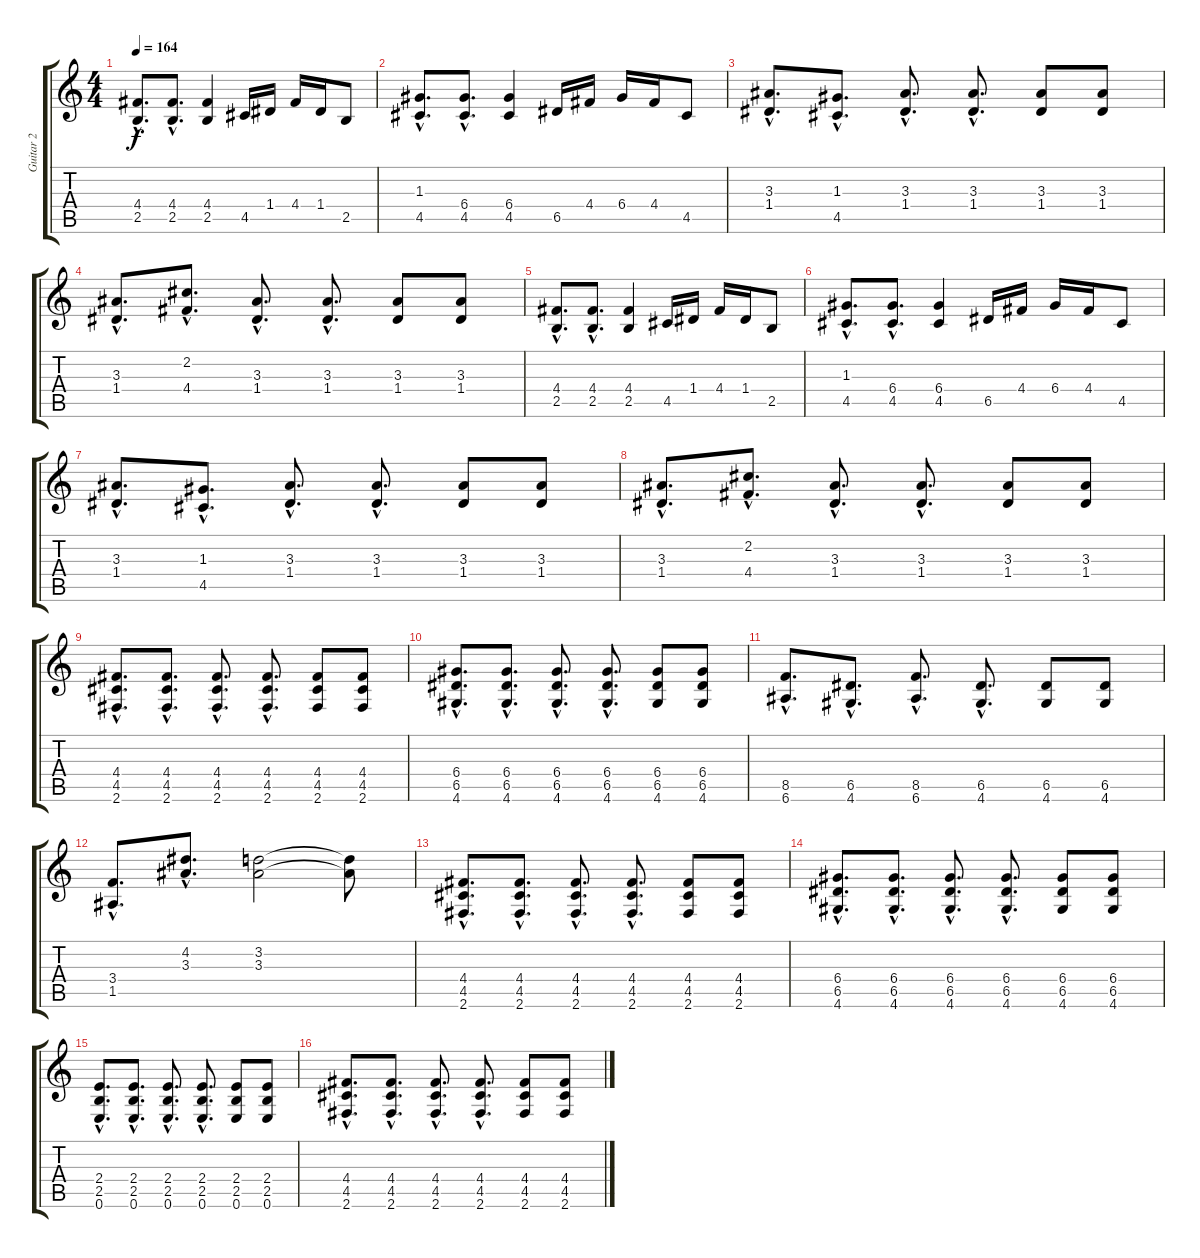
\track ("Guitar 2" "Guitar 2") {instrument distortionguitar}
\staff {score tabs}
\tuning (E4 B3 G3 D3 A2 E2) {hide}
\ts (4 4)
\tempo 164
\clef g2
\ks c
(4.4{hac} 2.5{hac}).8{d dy f} (4.4{hac} 2.5{hac}).8{d} (4.4 2.5).4 4.5.16 1.4.16 4.4.16 1.4.16 2.5.8 |
(1.3{hac} 4.5{hac}).8{d} (6.4{hac} 4.5{hac}).8{d} (6.4 4.5).4 6.5.16 4.4.16 6.4.16 4.4.16 4.5.8 |
(3.3{hac} 1.4{hac}).8{d} (1.3{hac} 4.5{hac}).8{d} (3.3{hac} 1.4{hac}).8{d} (3.3{hac} 1.4{hac}).8{d} (3.3 1.4).8 (3.3 1.4).8 |
(3.3{hac} 1.4{hac}).8{d} (2.2{hac} 4.4{hac}).8{d} (3.3{hac} 1.4{hac}).8{d} (3.3{hac} 1.4{hac}).8{d} (3.3 1.4).8 (3.3 1.4).8 |
(4.4{hac} 2.5{hac}).8{d} (4.4{hac} 2.5{hac}).8{d} (4.4 2.5).4 4.5.16 1.4.16 4.4.16 1.4.16 2.5.8 |
(1.3{hac} 4.5{hac}).8{d} (6.4{hac} 4.5{hac}).8{d} (6.4 4.5).4 6.5.16 4.4.16 6.4.16 4.4.16 4.5.8 |
(3.3{hac} 1.4{hac}).8{d} (1.3{hac} 4.5{hac}).8{d} (3.3{hac} 1.4{hac}).8{d} (3.3{hac} 1.4{hac}).8{d} (3.3 1.4).8 (3.3 1.4).8 |
(3.3{hac} 1.4{hac}).8{d} (2.2{hac} 4.4{hac}).8{d} (3.3{hac} 1.4{hac}).8{d} (3.3{hac} 1.4{hac}).8{d} (3.3 1.4).8 (3.3 1.4).8 |
(4.4{hac} 4.5{hac} 2.6{hac}).8{d} (4.4{hac} 4.5{hac} 2.6{hac}).8{d} (4.4{hac} 4.5{hac} 2.6{hac}).8{d} (4.4{hac} 4.5{hac} 2.6{hac}).8{d} (4.4 4.5 2.6).8 (4.4 4.5 2.6).8 |
(6.4{hac} 6.5{hac} 4.6{hac}).8{d} (6.4{hac} 6.5{hac} 4.6{hac}).8{d} (6.4{hac} 6.5{hac} 4.6{hac}).8{d} (6.4{hac} 6.5{hac} 4.6{hac}).8{d} (6.4 6.5 4.6).8 (6.4 6.5 4.6).8 |
(8.5{hac} 6.6{hac}).8{d} (6.5{hac} 4.6{hac}).8{d} (8.5{hac} 6.6{hac}).8{d} (6.5{hac} 4.6{hac}).8{d} (6.5 4.6).8 (6.5 4.6).8 |
(3.4{hac} 1.5{hac}).8{d} (4.2{hac} 3.3{hac}).8{d} (3.2 3.3).2 (3.2{t} 3.3{t}).8 |
(4.4{hac} 4.5{hac} 2.6{hac}).8{d} (4.4{hac} 4.5{hac} 2.6{hac}).8{d} (4.4{hac} 4.5{hac} 2.6{hac}).8{d} (4.4{hac} 4.5{hac} 2.6{hac}).8{d} (4.4 4.5 2.6).8 (4.4 4.5 2.6).8 |
(6.4{hac} 6.5{hac} 4.6{hac}).8{d} (6.4{hac} 6.5{hac} 4.6{hac}).8{d} (6.4{hac} 6.5{hac} 4.6{hac}).8{d} (6.4{hac} 6.5{hac} 4.6{hac}).8{d} (6.4 6.5 4.6).8 (6.4 6.5 4.6).8 |
(2.4{hac} 2.5{hac} 0.6{hac}).8{d} (2.4{hac} 2.5{hac} 0.6{hac}).8{d} (2.4{hac} 2.5{hac} 0.6{hac}).8{d} (2.4{hac} 2.5{hac} 0.6{hac}).8{d} (2.4 2.5 0.6).8 (2.4 2.5 0.6).8 |
(4.4{hac} 4.5{hac} 2.6{hac}).8{d} (4.4{hac} 4.5{hac} 2.6{hac}).8{d} (4.4{hac} 4.5{hac} 2.6{hac}).8{d} (4.4{hac} 4.5{hac} 2.6{hac}).8{d} (4.4 4.5 2.6).8 (4.4 4.5 2.6).8
